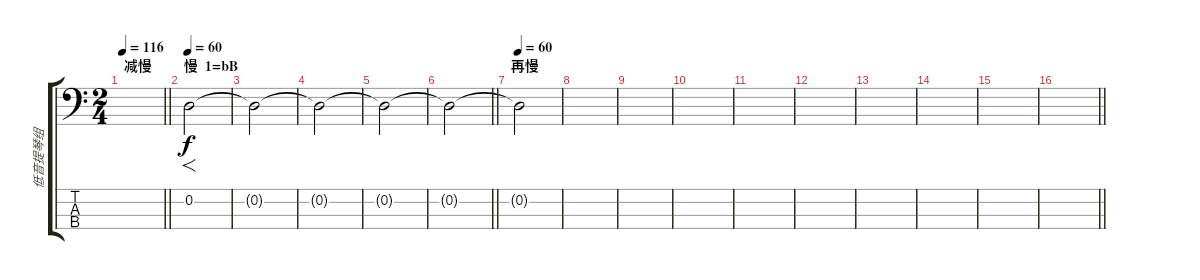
\track ("低音提琴组" "低音提琴组") {instrument contrabass}
\staff {score tabs}
\tuning (G2 D2 A1 E1) {hide}
\ts (2 4)
\section ("" "减慢")
\tempo 116
\clef f4
\barLineRight lightlight
\ks c
|
\section ("" "慢  1=bB")
\tempo 60
0.2.2{f} |
0.2{t}.2 |
0.2{t}.2 |
0.2{t}.2 |
\barLineRight lightlight
0.2{t}.2 |
\section ("" "再慢")
\tempo 60
0.2{t}.2 |
|
|
|
|
|
|
|
|
\barLineRight lightlight
